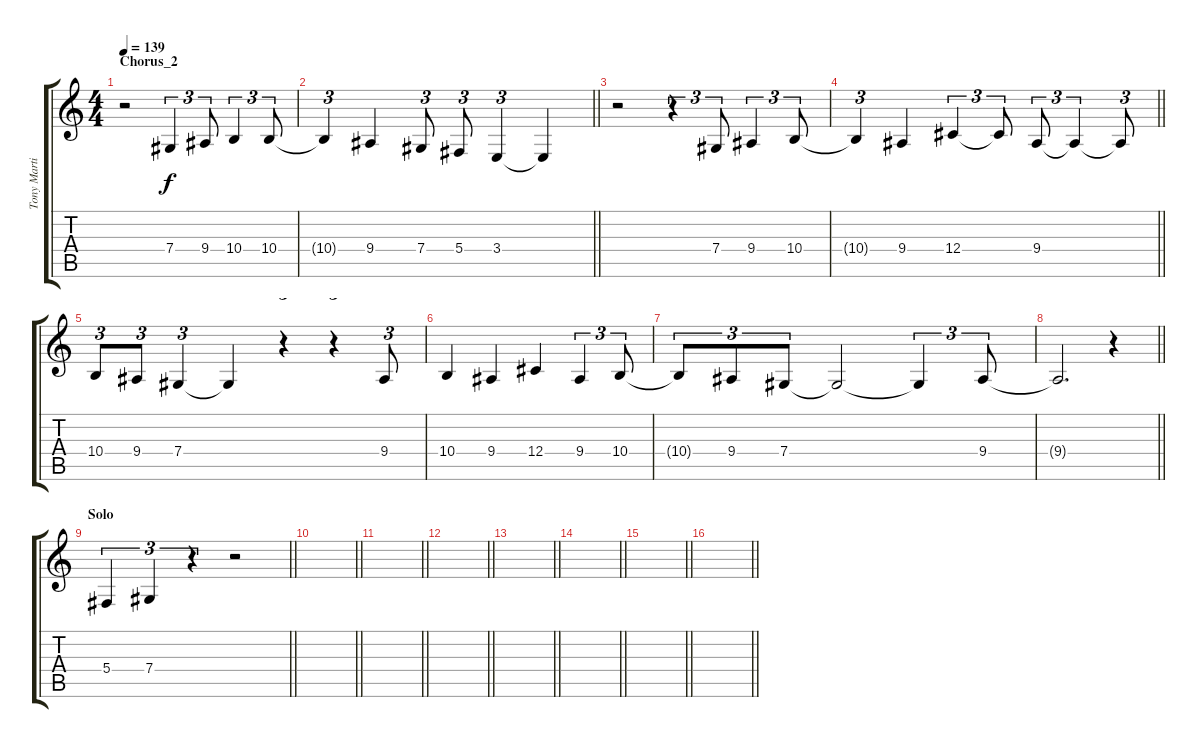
\track ("Tony Martin" "Tony Marti") {instrument stringensemble1}
\staff {score tabs}
\tuning (Eb4 Bb3 Gb3 Db3 Ab2 Eb2) {hide}
\ts (4 4)
\section ("" "Chorus_2")
\tempo 139
\clef g2
\ks c
r.2{dy f} 7.4.4{tu (3 2)} 9.4.8{tu (3 2)} 10.4.4{tu (3 2)} 10.4.8{tu (3 2)} |
\barLineRight lightlight
10.4{t}.4{tu (3 2)} 9.4.4 7.4.8{tu (3 2)} 5.4.8{tu (3 2)} 3.4.4{tu (3 2)} 3.4{t}.4 |
r.2 r.4{tu (3 2)} 7.4.8{tu (3 2)} 9.4.4{tu (3 2)} 10.4.8{tu (3 2)} |
\barLineRight lightlight
10.4{t}.4{tu (3 2)} 9.4.4 12.4.4{tu (3 2)} 12.4{t}.8{tu (3 2)} 9.4.8{tu (3 2)} 9.4{t}.4{tu (3 2)} 9.4{t}.8{tu (3 2)} |
10.4.8{tu (3 2)} 9.4.8{tu (3 2)} 7.4.4{tu (3 2)} 7.4{t}.4 r.4{tu (3 2)} r.4{tu (3 2)} 9.4.8{tu (3 2)} |
10.4.4 9.4.4 12.4.4 9.4.4{tu (3 2)} 10.4.8{tu (3 2)} |
10.4{t}.8{tu (3 2)} 9.4.8{tu (3 2)} 7.4.8{tu (3 2)} 7.4{t}.2 7.4{t}.4{tu (3 2)} 9.4.8{tu (3 2)} |
\barLineRight lightlight
9.4{t}.2{d} r.4 |
\section ("" "Solo")
\barLineRight lightlight
5.4.4{tu (3 2)} 7.4.4{tu (3 2)} r.4{tu (3 2)} r.2 |
\barLineRight lightlight
|
\barLineRight lightlight
|
\barLineRight lightlight
|
\barLineRight lightlight
|
\barLineRight lightlight
|
\barLineRight lightlight
|
\barLineRight lightlight
